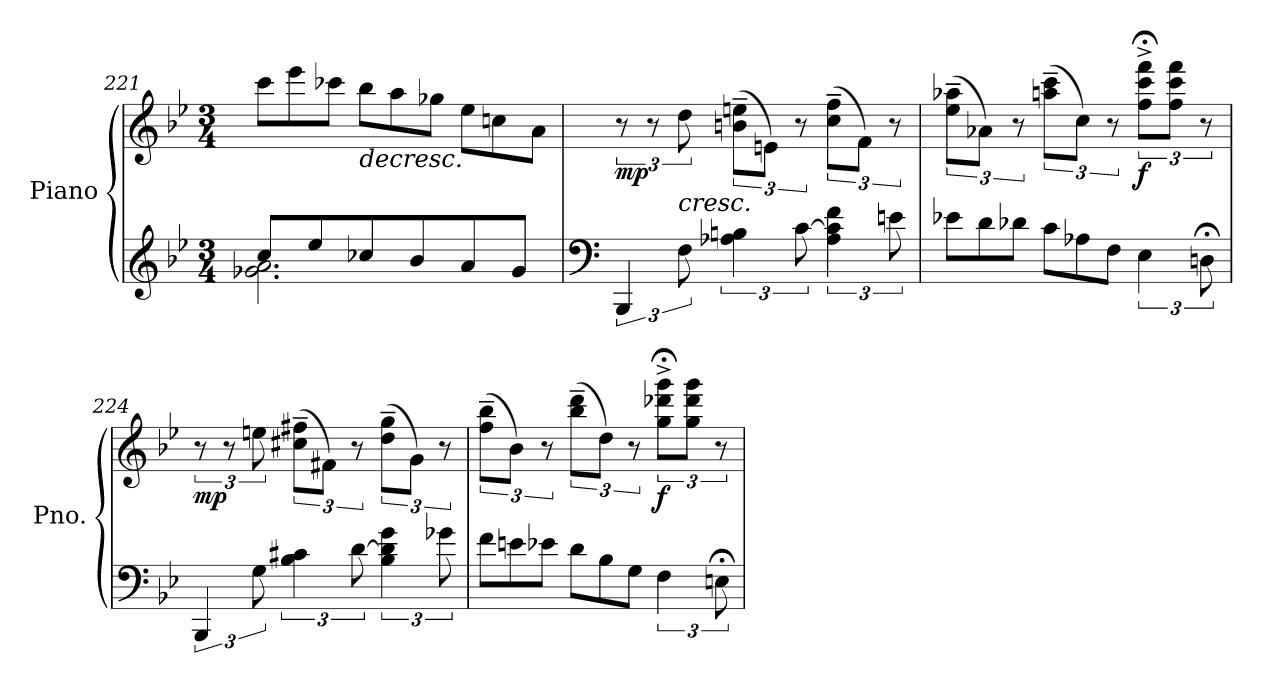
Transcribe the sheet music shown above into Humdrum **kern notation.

**kern	**kern	**dynam
*part1	*part1	*part1
*staff2	*staff1	*staff1/2
*I"Piano	*	*
*I'Pno.	*	*
*clefG2	*clefG2	*
*k[b-e-]	*k[b-e-]	*
*M3/4	*M3/4	*
=221	=221	=221
*^	*	*
*	*	*Xtuplet	*
8cc/L	2.g-X\ 2.a\	12ccc\L	.
.	.	12eee-\	.
8ee-/	.	.	.
.	.	12ccc-X\J	.
!	!	!	!LO:HP:b
8cc-X/	.	12bb-\L	>
.	.	12aa\	.
8b-/	.	.	.
.	.	12gg-X\J	.
8a/	.	12ee-\L	.
.	.	12ccn\	.
8g-/J	.	.	.
.	.	12a\J	.
*v	*v	*	*
!!LO:PB:g=z
=222	=222	=222
*clefF4	*	*
*	*tuplet	*
!	!	!LO:DY:b
6BBB-/	12r	mp
.	12r	.
!	!	!LO:HP:b
12F\	12dd\	<
6A-X\ 6Bn\	(>12bn\~ 12een\~L	.
.	12en\J)	.
[12c\	12r	.
6A-\ 6c\] 6f\	(>12cc\~ 12ff\~L	.
.	12f\J)	.
12en\	12r	.
=223	=223	=223
*Xtuplet	*	*
12e-X\L	(>12ee-\~ 12aa-X\~L	.
12d\	12a-X\J)	.
12d-X\J	12r	.
12c\L	(>12aan\~ 12ccc\~L	.
12A-X\	12cc\J)	.
12F\J	12r	.
*tuplet	*	*
!	!	!LO:DY:n=1:b
6E-\	12ff\;<^ 12ccc\;<^ 12fff\;<^L	] f
.	12ff\ 12ccc\ 12fff\J	.
12Dn;<\	12r	.
=224	=224	=224
!	!	!LO:DY:b
6BBB-/	12r	mp
.	12r	.
12G\	12een\	.
6B-\ 6c#X\	(>12cc#X\~ 12ff#X\~L	.
.	12f#X\J)	.
[12d\	12r	.
6B-\ 6d\] 6g\	(>12dd\~ 12gg\~L	.
.	12g\J)	.
12g-X\	12r	.
=225	=225	=225
*Xtuplet	*	*
12f\L	(>12ff\~ 12bb-\~L	.
12en\	12b-\J)	.
12e-X\J	12r	.
12d\L	(>12bb-\~ 12ddd\~L	.
12B-\	12dd\J)	.
12G\J	12r	.
*tuplet	*	*
!	!	!LO:DY:n=1:b
6F\	12gg\;<^ 12ddd-X\;<^ 12ggg\;<^L	[ f
.	12gg\ 12ddd-\ 12ggg\J	.
12En;<\	12r	.
=	=	=
*-	*-	*-
